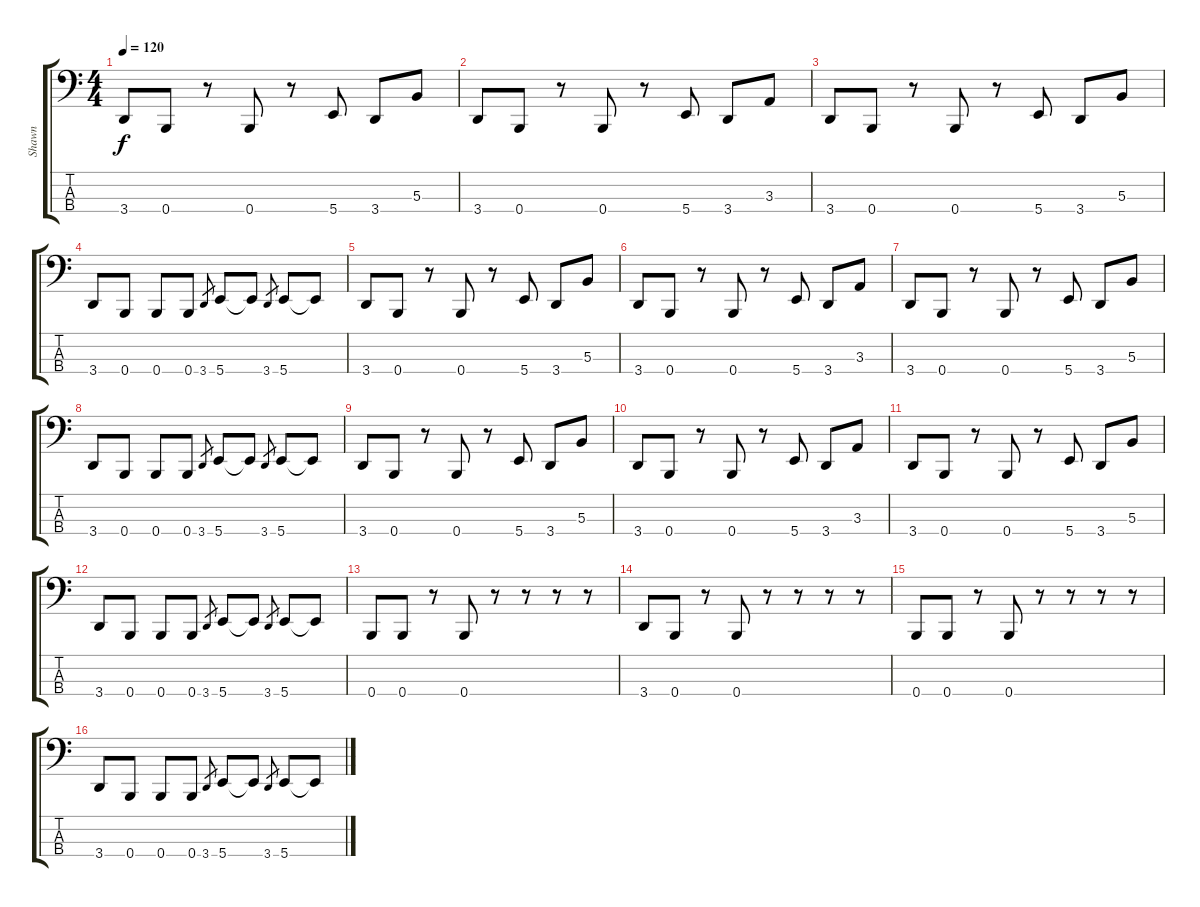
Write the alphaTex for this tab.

\track ("Shawn" "Shawn") {instrument electricbassfinger}
\staff {score tabs}
\tuning (E2 B1 Gb1 B0) {hide}
\ts (4 4)
\tempo 120
\tempo 142
\tempo 120
\clef f4
\ks c
3.4.8{dy f instrument electricbassfinger} 0.4.8 r.8 0.4.8 r.8 5.4.8 3.4.8 5.3.8 |
3.4.8 0.4.8 r.8 0.4.8 r.8 5.4.8 3.4.8 3.3.8 |
3.4.8 0.4.8 r.8 0.4.8 r.8 5.4.8 3.4.8 5.3.8 |
3.4.8 0.4.8 0.4.8 0.4.8 3.4.8{gr} 5.4.8 5.4{t}.8 3.4.8{gr} 5.4.8 5.4{t}.8 |
3.4.8 0.4.8 r.8 0.4.8 r.8 5.4.8 3.4.8 5.3.8 |
3.4.8 0.4.8 r.8 0.4.8 r.8 5.4.8 3.4.8 3.3.8 |
3.4.8 0.4.8 r.8 0.4.8 r.8 5.4.8 3.4.8 5.3.8 |
3.4.8 0.4.8 0.4.8 0.4.8 3.4.8{gr} 5.4.8 5.4{t}.8 3.4.8{gr} 5.4.8 5.4{t}.8 |
3.4.8 0.4.8 r.8 0.4.8 r.8 5.4.8 3.4.8 5.3.8 |
3.4.8 0.4.8 r.8 0.4.8 r.8 5.4.8 3.4.8 3.3.8 |
3.4.8 0.4.8 r.8 0.4.8 r.8 5.4.8 3.4.8 5.3.8 |
3.4.8 0.4.8 0.4.8 0.4.8 3.4.8{gr} 5.4.8 5.4{t}.8 3.4.8{gr} 5.4.8 5.4{t}.8 |
0.4.8 0.4.8 r.8 0.4.8 r.8 r.8 r.8 r.8 |
3.4.8 0.4.8 r.8 0.4.8 r.8 r.8 r.8 r.8 |
0.4.8 0.4.8 r.8 0.4.8 r.8 r.8 r.8 r.8 |
3.4.8 0.4.8 0.4.8 0.4.8 3.4.8{gr} 5.4.8 5.4{t}.8 3.4.8{gr} 5.4.8 5.4{t}.8
